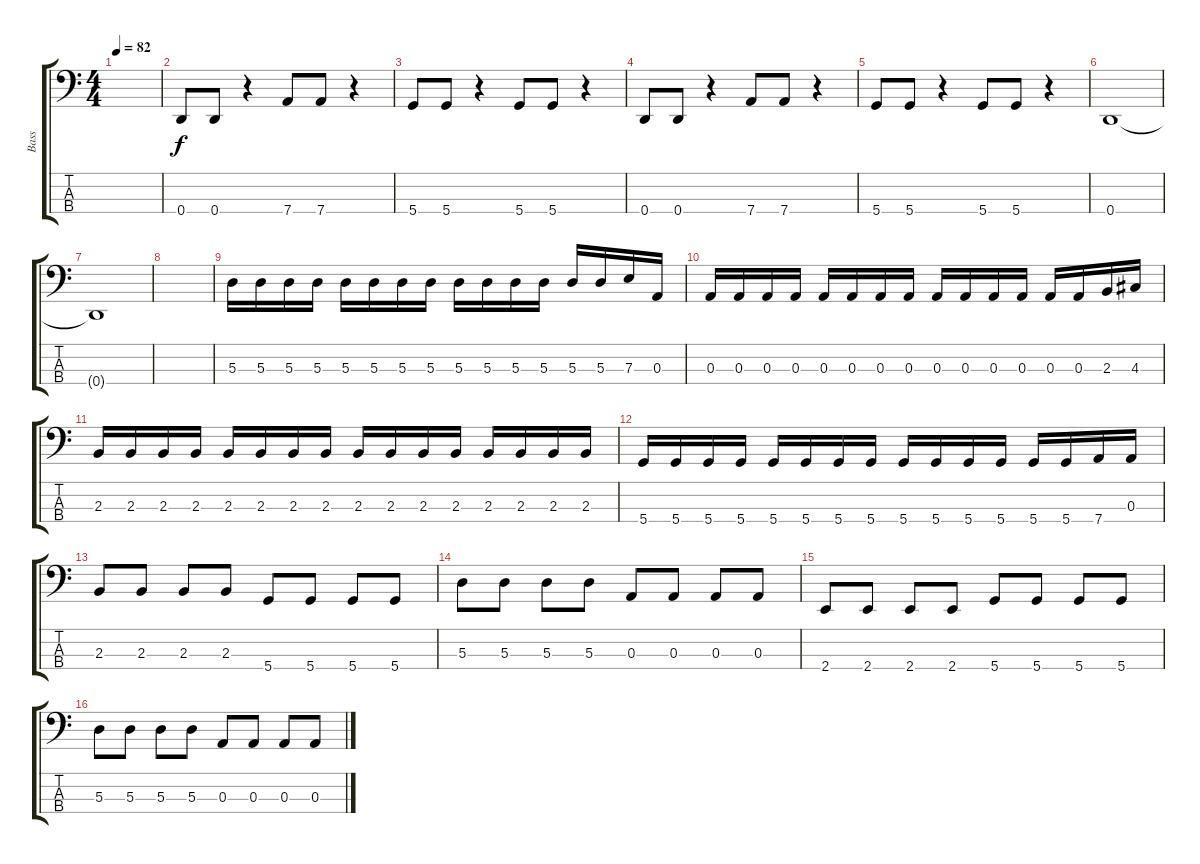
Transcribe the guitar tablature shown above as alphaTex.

\track ("Bass" "Bass") {instrument electricbassfinger}
\staff {score tabs}
\tuning (G2 D2 A1 D1) {hide}
\ts (4 4)
\tempo 82
\clef f4
\ks c
|
0.4.8 0.4.8 r.4 7.4.8 7.4.8 r.4 |
5.4.8 5.4.8 r.4 5.4.8 5.4.8 r.4 |
0.4.8 0.4.8 r.4 7.4.8 7.4.8 r.4 |
5.4.8 5.4.8 r.4 5.4.8 5.4.8 r.4 |
0.4.1 |
0.4{t}.1 |
|
5.3.16 5.3.16 5.3.16 5.3.16 5.3.16 5.3.16 5.3.16 5.3.16 5.3.16 5.3.16 5.3.16 5.3.16 5.3.16 5.3.16 7.3.16 0.3.16 |
0.3.16 0.3.16 0.3.16 0.3.16 0.3.16 0.3.16 0.3.16 0.3.16 0.3.16 0.3.16 0.3.16 0.3.16 0.3.16 0.3.16 2.3.16 4.3.16 |
2.3.16 2.3.16 2.3.16 2.3.16 2.3.16 2.3.16 2.3.16 2.3.16 2.3.16 2.3.16 2.3.16 2.3.16 2.3.16 2.3.16 2.3.16 2.3.16 |
5.4.16 5.4.16 5.4.16 5.4.16 5.4.16 5.4.16 5.4.16 5.4.16 5.4.16 5.4.16 5.4.16 5.4.16 5.4.16 5.4.16 7.4.16 0.3.16 |
2.3.8 2.3.8 2.3.8 2.3.8 5.4.8 5.4.8 5.4.8 5.4.8 |
5.3.8 5.3.8 5.3.8 5.3.8 0.3.8 0.3.8 0.3.8 0.3.8 |
2.4.8 2.4.8 2.4.8 2.4.8 5.4.8 5.4.8 5.4.8 5.4.8 |
5.3.8 5.3.8 5.3.8 5.3.8 0.3.8 0.3.8 0.3.8 0.3.8
